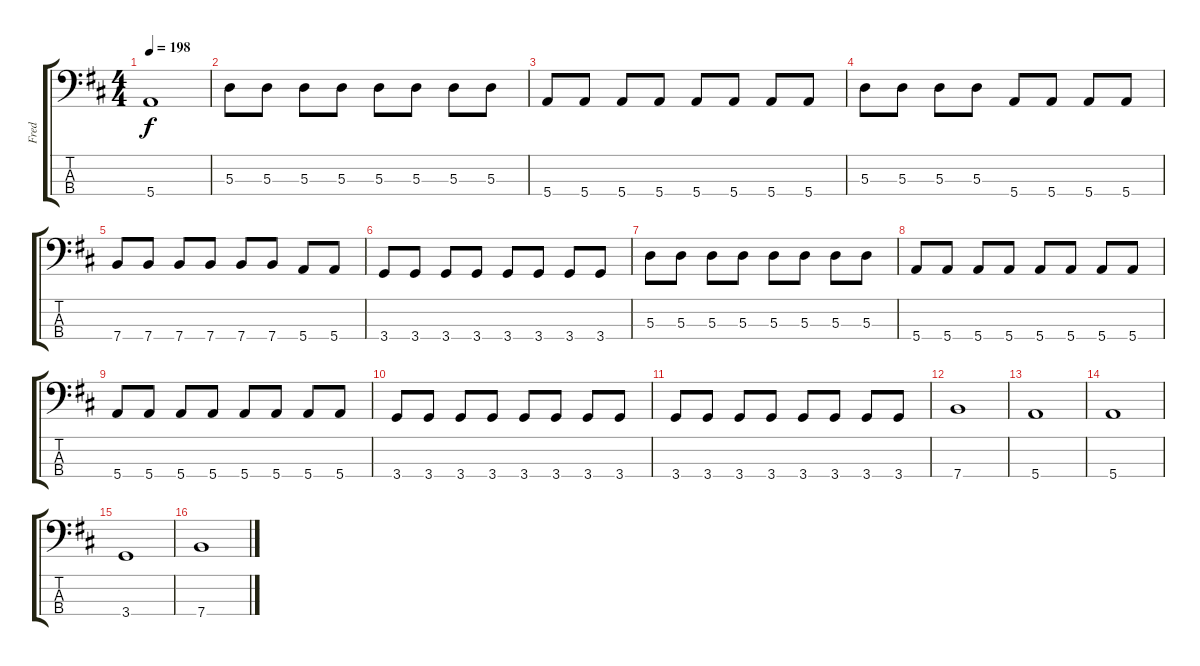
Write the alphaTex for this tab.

\track ("Fred" "Fred") {instrument electricbasspick}
\staff {score tabs}
\tuning (G2 D2 A1 E1) {hide}
\ts (4 4)
\tempo 198
\clef f4
\ks bminor
5.4.1{dy f} |
5.3.8 5.3.8 5.3.8 5.3.8 5.3.8 5.3.8 5.3.8 5.3.8 |
5.4.8 5.4.8 5.4.8 5.4.8 5.4.8 5.4.8 5.4.8 5.4.8 |
5.3.8 5.3.8 5.3.8 5.3.8 5.4.8 5.4.8 5.4.8 5.4.8 |
7.4.8 7.4.8 7.4.8 7.4.8 7.4.8 7.4.8 5.4.8 5.4.8 |
3.4.8 3.4.8 3.4.8 3.4.8 3.4.8 3.4.8 3.4.8 3.4.8 |
5.3.8 5.3.8 5.3.8 5.3.8 5.3.8 5.3.8 5.3.8 5.3.8 |
5.4.8 5.4.8 5.4.8 5.4.8 5.4.8 5.4.8 5.4.8 5.4.8 |
5.4.8 5.4.8 5.4.8 5.4.8 5.4.8 5.4.8 5.4.8 5.4.8 |
3.4.8 3.4.8 3.4.8 3.4.8 3.4.8 3.4.8 3.4.8 3.4.8 |
3.4.8 3.4.8 3.4.8 3.4.8 3.4.8 3.4.8 3.4.8 3.4.8 |
7.4.1 |
5.4.1 |
5.4.1 |
3.4.1 |
7.4.1
